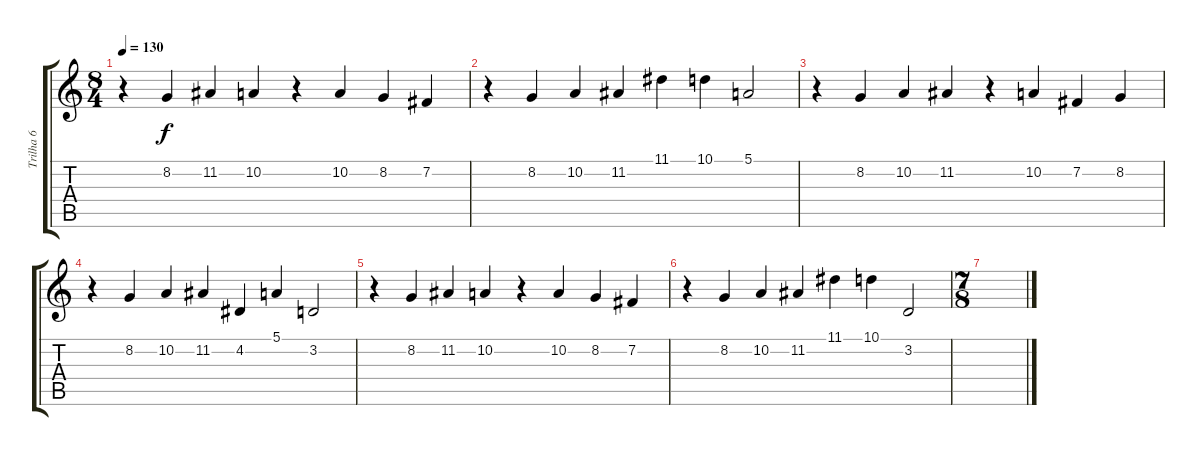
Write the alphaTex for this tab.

\track ("Trilha 6" "Trilha 6") {instrument cello}
\staff {score tabs}
\tuning (E4 B3 G3 D3 A2 E2) {hide}
\ts (8 4)
\tempo 130
\clef g2
\ks c
r.4{dy f} 8.2.4 11.2.4 10.2.4 r.4 10.2.4 8.2.4 7.2.4 |
r.4 8.2.4 10.2.4 11.2.4 11.1.4 10.1.4 5.1.2 |
r.4 8.2.4 10.2.4 11.2.4 r.4 10.2.4 7.2.4 8.2.4 |
r.4 8.2.4 10.2.4 11.2.4 4.2.4 5.1.4 3.2.2 |
r.4 8.2.4 11.2.4 10.2.4 r.4 10.2.4 8.2.4 7.2.4 |
r.4 8.2.4 10.2.4 11.2.4 11.1.4 10.1.4 3.2.2 |
\ts (7 8)
